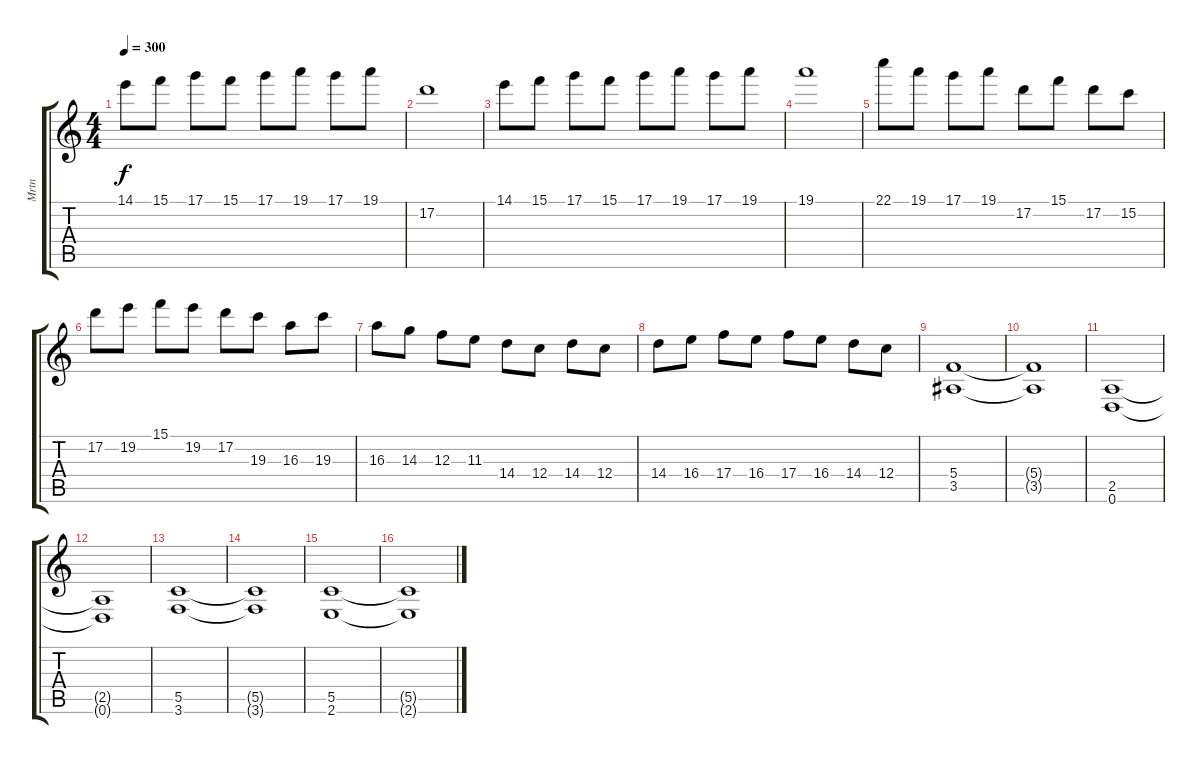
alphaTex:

\track ("Mrtn" "Mrtn") {instrument distortionguitar}
\staff {score tabs}
\tuning (D4 A3 F3 C3 G2 D2) {hide}
\ts (4 4)
\tempo 300
\clef g2
\ks c
14.1.8{dy f} 15.1.8 17.1.8 15.1.8 17.1.8 19.1.8 17.1.8 19.1.8 |
17.2.1 |
14.1.8 15.1.8 17.1.8 15.1.8 17.1.8 19.1.8 17.1.8 19.1.8 |
19.1.1 |
22.1.8 19.1.8 17.1.8 19.1.8 17.2.8 15.1.8 17.2.8 15.2.8 |
17.2.8 19.2.8 15.1.8 19.2.8 17.2.8 19.3.8 16.3.8 19.3.8 |
16.3.8 14.3.8 12.3.8 11.3.8 14.4.8 12.4.8 14.4.8 12.4.8 |
14.4.8 16.4.8 17.4.8 16.4.8 17.4.8 16.4.8 14.4.8 12.4.8 |
(5.4 3.5).1 |
(5.4{t} 3.5{t}).1 |
(2.5 0.6).1 |
(2.5{t} 0.6{t}).1 |
(5.5 3.6).1 |
(5.5{t} 3.6{t}).1 |
(5.5 2.6).1 |
(5.5{t} 2.6{t}).1
